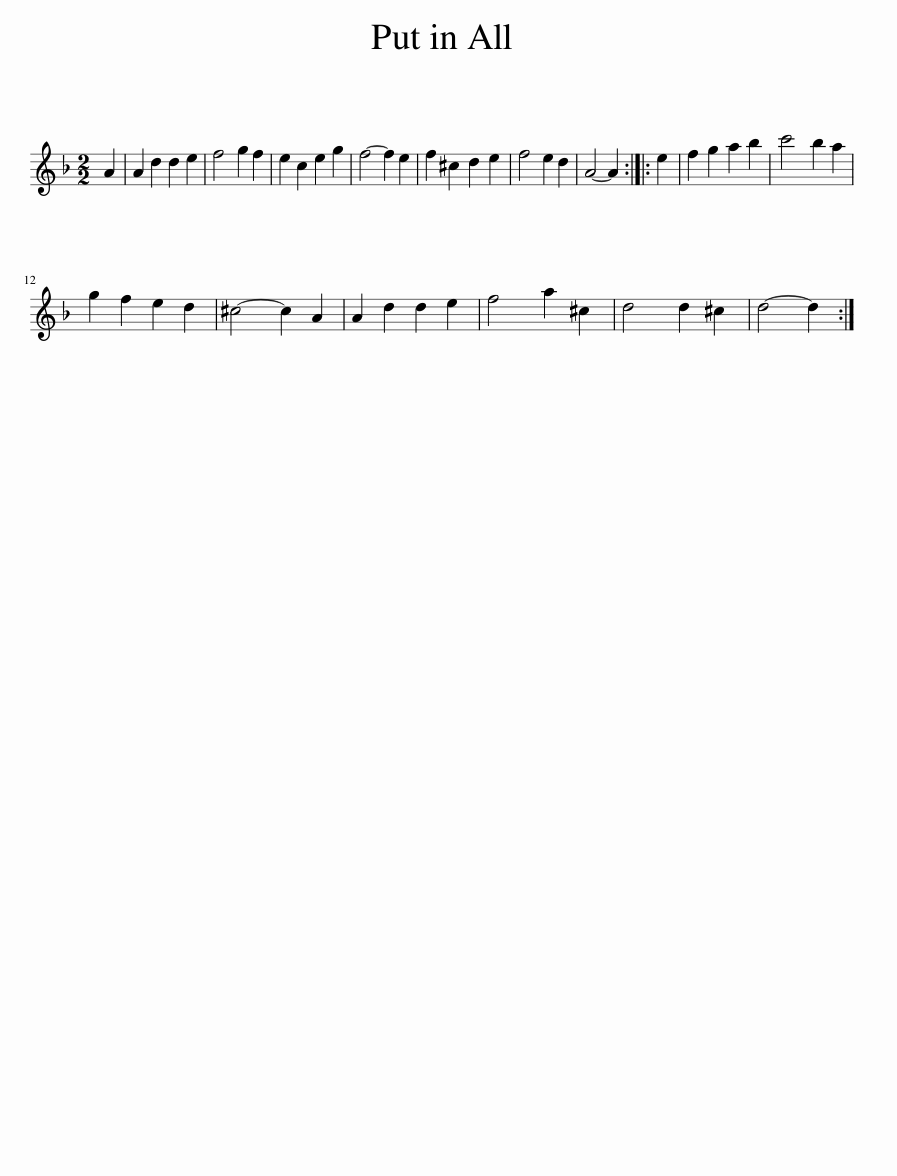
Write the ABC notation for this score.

X:1
L:1/8
M:2/2
I:linebreak $
K:Dmin
V:1 treble
V:1
 A2 | A2 d2 d2 e2 | f4 g2 f2 | e2 c2 e2 g2 | f4- f2 e2 | %5
 f2 ^c2 d2 e2 | f4 e2 d2 | A4- A2 :: e2 | f2 g2 a2 b2 | %10
 c'4 b2 a2 |$ g2 f2 e2 d2 | ^c4- c2 A2 | A2 d2 d2 e2 | f4 a2 ^c2 | %15
 d4 d2 ^c2 | d4- d2 :| %17
